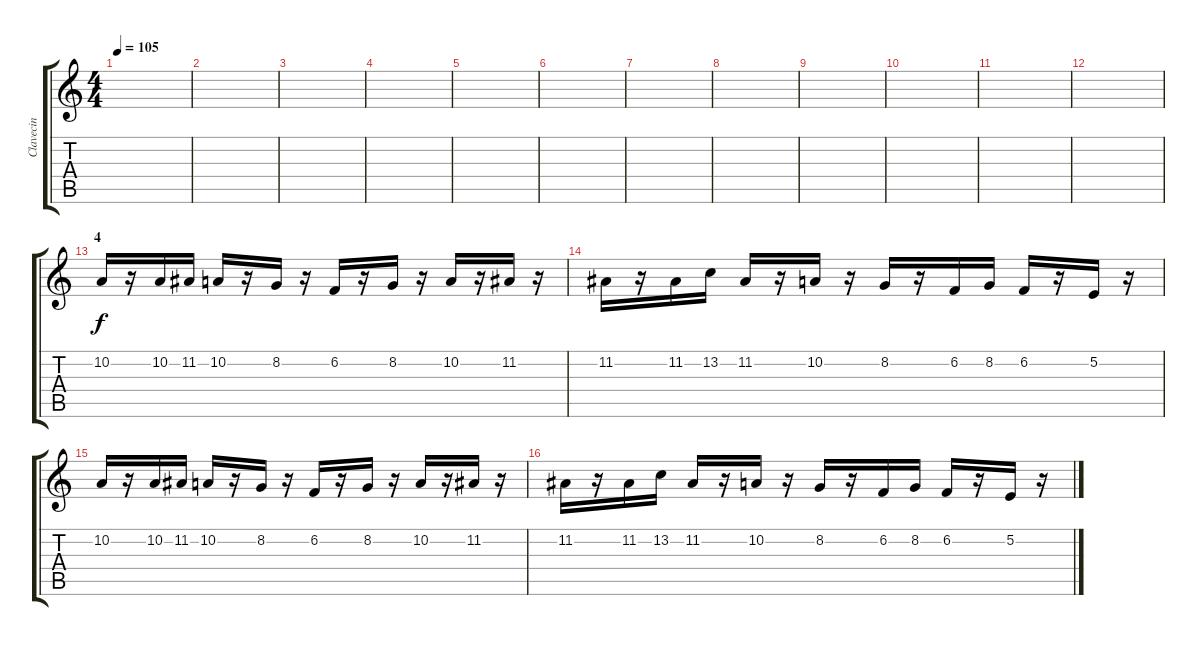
\track ("Clavecin" "Clavecin") {instrument clavinet}
\staff {score tabs}
\tuning (E4 B3 G3 D3 A2 E2) {hide}
\ts (4 4)
\tempo 105
\clef g2
\ks c
|
|
|
|
|
|
|
|
|
|
|
|
\section ("" "4")
10.2.16 r.16 10.2.16 11.2.16 10.2.16 r.16 8.2.16 r.16 6.2.16 r.16 8.2.16 r.16 10.2.16 r.16 11.2.16 r.16 |
11.2.16 r.16 11.2.16 13.2.16 11.2.16 r.16 10.2.16 r.16 8.2.16 r.16 6.2.16 8.2.16 6.2.16 r.16 5.2.16 r.16 |
10.2.16 r.16 10.2.16 11.2.16 10.2.16 r.16 8.2.16 r.16 6.2.16 r.16 8.2.16 r.16 10.2.16 r.16 11.2.16 r.16 |
11.2.16 r.16 11.2.16 13.2.16 11.2.16 r.16 10.2.16 r.16 8.2.16 r.16 6.2.16 8.2.16 6.2.16 r.16 5.2.16 r.16
